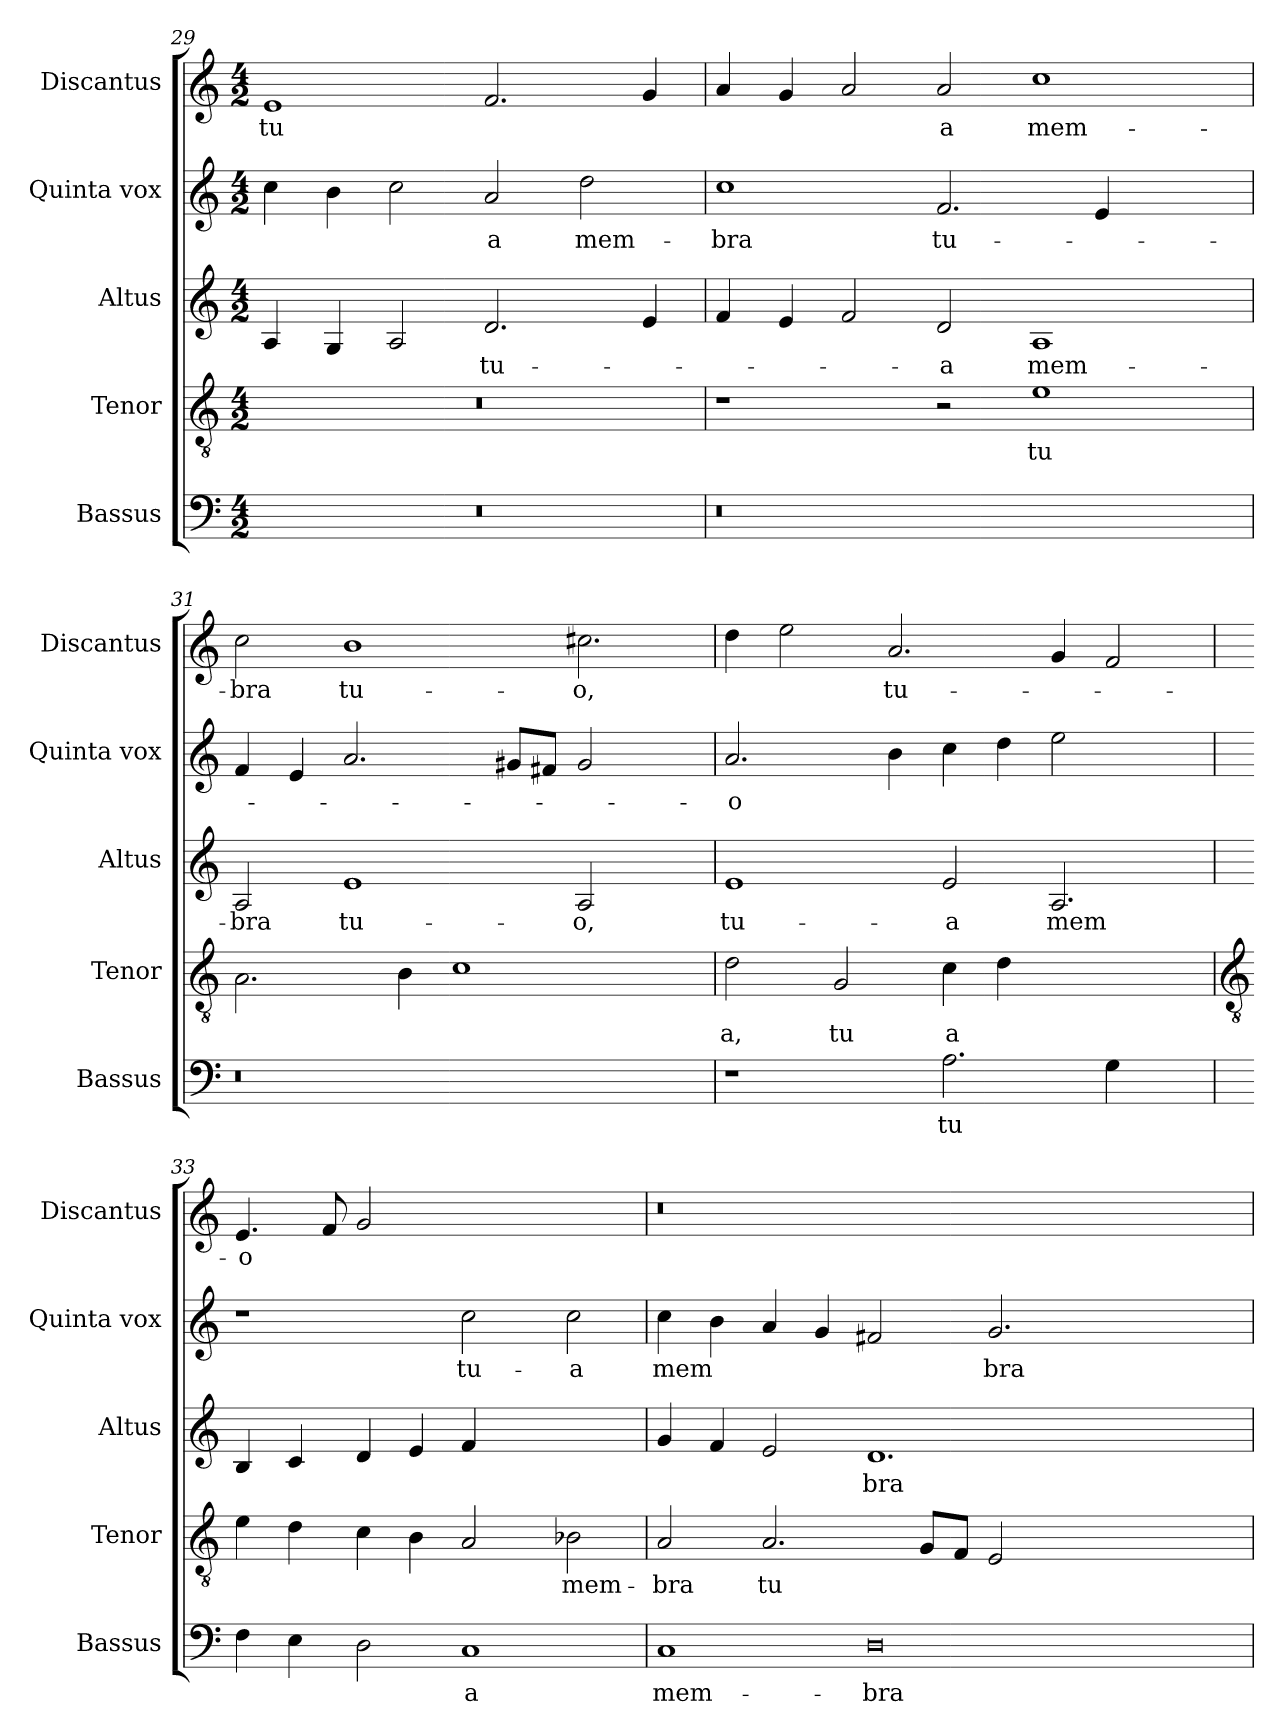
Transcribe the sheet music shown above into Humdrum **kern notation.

**kern	**text	**kern	**text	**kern	**text	**kern	**text	**kern	**text
*part5	*part5	*part4	*part4	*part3	*part3	*part2	*part2	*part1	*part1
*staff5	*staff5	*staff4	*staff4	*staff3	*staff3	*staff2	*staff2	*staff1	*staff1
*I"Bassus	*	*I"Tenor	*	*I"Altus	*	*I"Quinta vox	*	*I"Discantus	*
*I'Bassus	*	*I'Tenor	*	*I'Altus	*	*I'Quinta vox	*	*I'Discantus	*
*clefF4	*	*clefGv2	*	*clefG2	*	*clefG2	*	*clefG2	*
*k[]	*	*k[]	*	*k[]	*	*k[]	*	*k[]	*
*C:	*	*C:	*	*C:	*	*C:	*	*C:	*
*M4/2	*	*M4/2	*	*M4/2	*	*M4/2	*	*M4/2	*
=29A	=29A	=29A	=29A	=29A	=29A	=29A	=29A	=29A	=29A
!	!	!	!	!	!	!	!	!	!LO:LY:b
0r	.	0r	.	4A	.	4cc	.	1e	tu
.	.	.	.	4G	.	4b	.	.	.
.	.	.	.	2A	.	2cc	.	.	.
!	!	!	!	!	!LO:LY:b	!	!LO:LY:b	!	!
.	.	.	.	2.d	tu-	2a	a	2.f	.
!	!	!	!	!	!	!	!LO:LY:b	!	!
.	.	.	.	.	.	2dd	mem-	.	.
.	.	.	.	4e	.	.	.	4g	.
=30	=30	=30	=30	=30	=30	=30	=30	=30	=30
!	!	!	!	!	!	!	!LO:LY:b	!	!
0r	.	1r	.	4f	.	1cc	-bra	4a	.
.	.	.	.	4e	.	.	.	4g	.
.	.	.	.	2f	.	.	.	2a	.
!	!	!	!	!	!LO:LY:b	!	!LO:LY:b	!	!LO:LY:b
.	.	2r	.	2d	-a	2.f	tu-	2a	a
!	!	!	!LO:LY:b	!	!LO:LY:b	!	!	!	!LO:LY:b
.	.	1e	tu	1A	mem-	.	.	1cc	mem-
.	.	.	.	.	.	4e	.	.	.
2ryy	.	.	.	.	.	2ryy	.	.	.
=31A	=31A	=31A	=31A	=31A	=31A	=31A	=31A	=31A	=31A
!	!	!	!	!	!LO:LY:b	!	!	!	!LO:LY:b
0r	.	2.A\	.	2A	-bra	4f	.	2cc	-bra
.	.	.	.	.	.	4e	.	.	.
!	!	!	!	!	!LO:LY:b	!	!	!	!LO:LY:b
.	.	.	.	1e	tu-	2.a	.	1b	tu-
.	.	4B	.	.	.	.	.	.	.
.	.	1c	.	.	.	.	.	.	.
.	.	.	.	.	.	8g#L	.	.	.
.	.	.	.	.	.	8f#J	.	.	.
!	!	!	!	!	!LO:LY:b	!	!	!	!LO:LY:b
.	.	.	.	2A	-o,	2g#	.	2.cc#X	-o,
4ryy	.	4ryy	.	4ryy	.	4ryy	.	.	.
=32A	=32A	=32A	=32A	=32A	=32A	=32A	=32A	=32A	=32A
!	!	!	!LO:LY:b	!	!LO:LY:b	!	!LO:LY:b	!	!
1r	.	2d	a,	1e	tu-	2.a	-o	4dd	.
.	.	.	.	.	.	.	.	2ee	.
!	!	!	!LO:LY:b	!	!	!	!	!	!
.	.	2G	tu	.	.	.	.	.	.
!	!	!	!	!	!	!	!	!	!LO:LY:b
.	.	.	.	.	.	4b	.	2.a	tu-
!	!LO:LY:b	!	!LO:LY:b	!	!LO:LY:b	!	!	!	!
2.A	tu	4c	a	2e	-a	4cc	.	.	.
.	.	4d	.	.	.	4dd	.	.	.
!	!	!	!	!	!LO:LY:b	!	!	!	!
.	.	2.ryy	.	2.A	mem	2ee	.	4g	.
4G	.	.	.	.	.	.	.	2f	.
4ryy	.	.	.	.	.	4ryy	.	.	.
!!LO:LB:g=z
=33A	=33A	=33A	=33A	=33A	=33A	=33A	=33A	=33A	=33A
*	*	*clefGv2	*	*	*	*	*	*	*
!	!	!	!	!	!	!	!	!	!LO:LY:b
4F	.	4e	.	4B	.	1r	.	4.e	-o
4E	.	4d	.	4c	.	.	.	.	.
.	.	.	.	.	.	.	.	8f	.
2D	.	4c	.	4d	.	.	.	2g	.
.	.	4B	.	4e	.	.	.	.	.
!	!LO:LY:b	!	!	!	!	!	!LO:LY:b	!	!
1C	a	2A	.	4f	.	2cc	tu-	1ryy	.
.	.	.	.	2.ryy	.	.	.	.	.
!	!	!	!LO:LY:b	!	!	!	!LO:LY:b	!	!
.	.	2B-X	mem-	.	.	2cc	-a	.	.
!!LO:LB:g=z
=34	=34	=34	=34	=34	=34	=34	=34	=34	=34
!	!LO:LY:b	!	!LO:LY:b	!	!	!	!LO:LY:b	!	!
1C	mem-	2A	-bra	4g	.	4cc	mem	0r	.
.	.	.	.	4f	.	4b	.	.	.
!	!	!	!LO:LY:b	!	!	!	!	!	!
.	.	2.A	tu	2e	.	4a	.	.	.
.	.	.	.	.	.	4g	.	.	.
!	!LO:LY:b	!	!	!	!LO:LY:b	!	!	!	!
0D	-bra	.	.	1.d	bra	2f#X	.	.	.
.	.	8GL	.	.	.	.	.	.	.
.	.	8FJ	.	.	.	.	.	.	.
!	!	!	!	!	!	!	!LO:LY:b	!	!
.	.	2E	.	.	.	2.g	bra	.	.
.	.	1ryy	.	.	.	.	.	1ryy	.
.	.	.	.	.	.	2.ryy	.	.	.
.	.	.	.	2ryy	.	.	.	.	.
=	=	=	=	=	=	=	=	=	=
*-	*-	*-	*-	*-	*-	*-	*-	*-	*-
